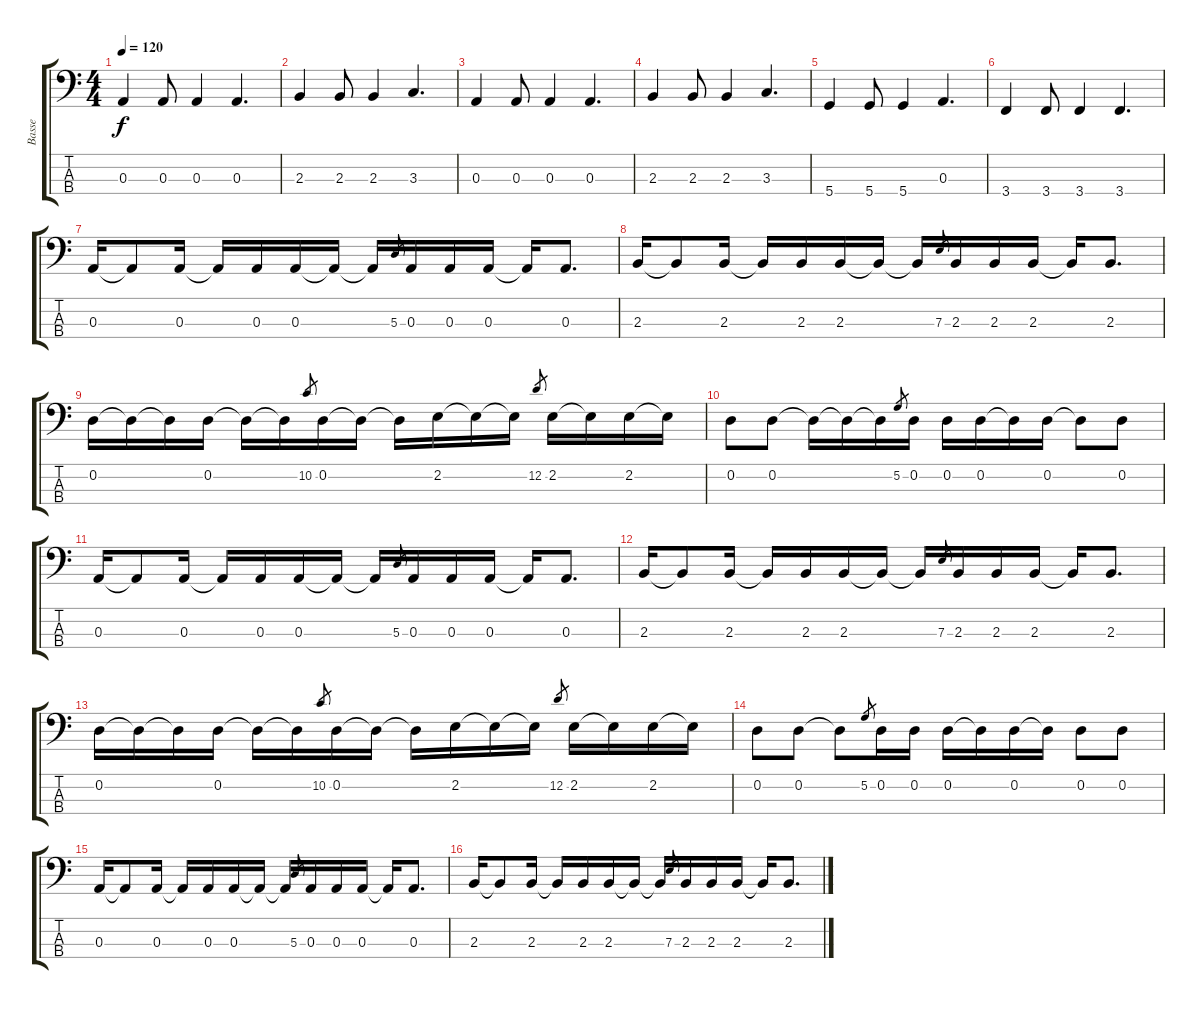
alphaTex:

\track ("Basse" "Basse") {instrument electricbasspick}
\staff {score tabs}
\tuning (G2 D2 A1 D1) {hide}
\ts (4 4)
\tempo 120
\clef f4
\ks c
0.3.4{dy f} 0.3.8 0.3.4 0.3.4{d} |
2.3.4 2.3.8 2.3.4 3.3.4{d} |
0.3.4 0.3.8 0.3.4 0.3.4{d} |
2.3.4 2.3.8 2.3.4 3.3.4{d} |
5.4.4 5.4.8 5.4.4 0.3.4{d} |
3.4.4 3.4.8 3.4.4 3.4.4{d} |
0.3.16 0.3{t}.8 0.3.16 0.3{t}.16 0.3.16 0.3.16 0.3{t}.16 0.3{t}.16 5.3.8{gr} 0.3.16 0.3.16 0.3.16 0.3{t}.16 0.3.8{d} |
2.3.16 2.3{t}.8 2.3.16 2.3{t}.16 2.3.16 2.3.16 2.3{t}.16 2.3{t}.16 7.3.8{gr} 2.3.16 2.3.16 2.3.16 2.3{t}.16 2.3.8{d} |
0.2.16 0.2{t}.16 0.2{t}.16 0.2.16 0.2{t}.16 0.2{t}.16 10.2.8{gr} 0.2.16 0.2{t}.16 0.2{t}.16 2.2.16 2.2{t}.16 2.2{t}.16 12.2.8{gr} 2.2.16 2.2{t}.16 2.2.16 2.2{t}.16 |
0.2.8 0.2.8 0.2{t}.16 0.2{t}.16 0.2{t}.16 5.2.8{gr} 0.2.16 0.2.16 0.2.16 0.2{t}.16 0.2.16 0.2{t}.8 0.2.8 |
0.3.16 0.3{t}.8 0.3.16 0.3{t}.16 0.3.16 0.3.16 0.3{t}.16 0.3{t}.16 5.3.8{gr} 0.3.16 0.3.16 0.3.16 0.3{t}.16 0.3.8{d} |
2.3.16 2.3{t}.8 2.3.16 2.3{t}.16 2.3.16 2.3.16 2.3{t}.16 2.3{t}.16 7.3.8{gr} 2.3.16 2.3.16 2.3.16 2.3{t}.16 2.3.8{d} |
0.2.16 0.2{t}.16 0.2{t}.16 0.2.16 0.2{t}.16 0.2{t}.16 10.2.8{gr} 0.2.16 0.2{t}.16 0.2{t}.16 2.2.16 2.2{t}.16 2.2{t}.16 12.2.8{gr} 2.2.16 2.2{t}.16 2.2.16 2.2{t}.16 |
0.2.8 0.2.8 0.2{t}.8 5.2.8{gr} 0.2.16 0.2.16 0.2.16 0.2{t}.16 0.2.16 0.2{t}.16 0.2.8 0.2.8 |
0.3.16 0.3{t}.8 0.3.16 0.3{t}.16 0.3.16 0.3.16 0.3{t}.16 0.3{t}.16 5.3.8{gr} 0.3.16 0.3.16 0.3.16 0.3{t}.16 0.3.8{d} |
2.3.16 2.3{t}.8 2.3.16 2.3{t}.16 2.3.16 2.3.16 2.3{t}.16 2.3{t}.16 7.3.8{gr} 2.3.16 2.3.16 2.3.16 2.3{t}.16 2.3.8{d}
